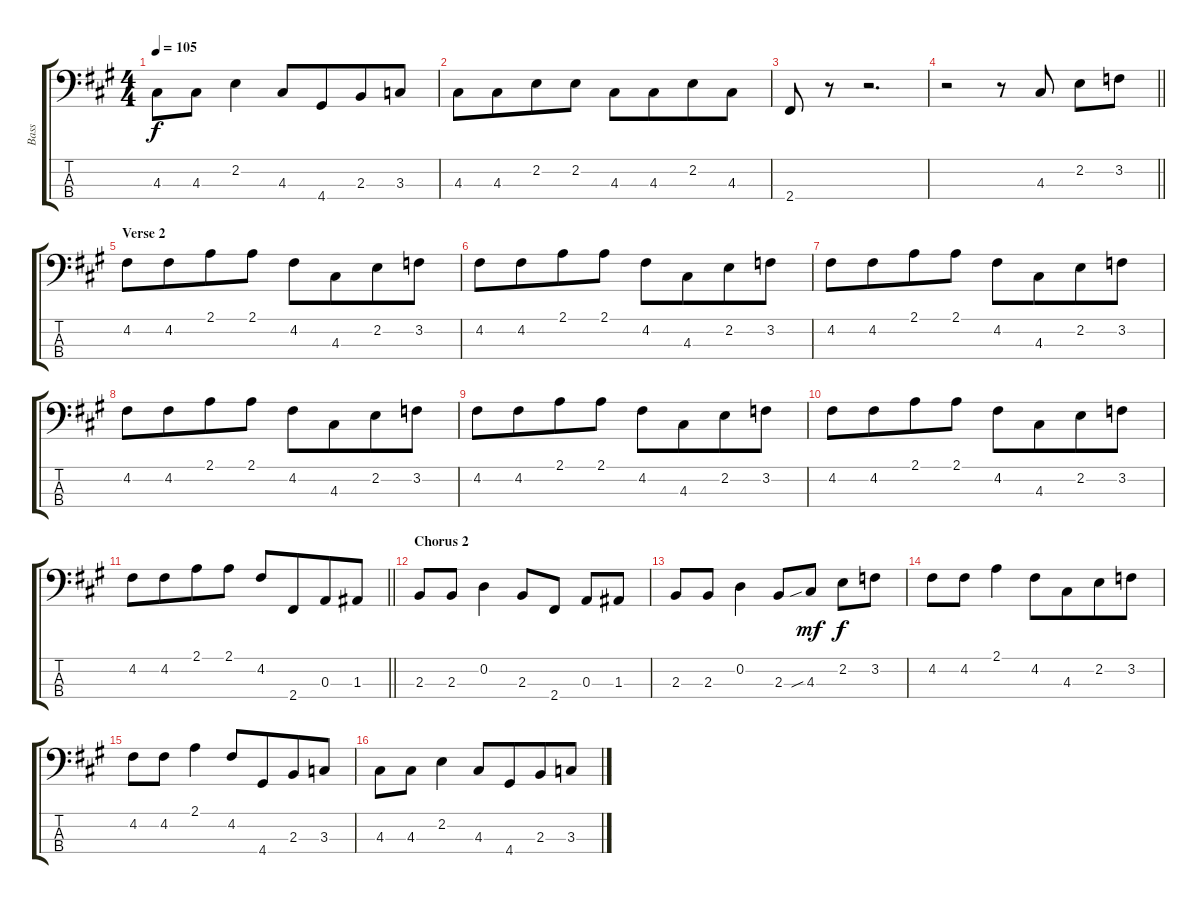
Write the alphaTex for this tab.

\track ("Bass" "Bass") {instrument electricbasspick bank 255}
\staff {score tabs}
\tuning (G2 D2 A1 E1) {hide}
\ts (4 4)
\tempo 105
\clef f4
\ks a
4.3.8{dy f beam merge} 4.3.8{beam merge} 2.2.4 4.3.8 4.4.8{beam merge} 2.3.8{beam merge} 3.3.8 |
4.3.8 4.3.8{beam merge} 2.2.8 2.2.8 4.3.8 4.3.8{beam merge} 2.2.8{beam merge} 4.3.8 |
2.4.8{beam merge} r.8 r.2{d} |
\barLineRight lightlight
r.2 r.8{beam merge} 4.3.8 2.2.8 3.2.8 |
\section ("" "Verse 2")
4.2.8 4.2.8{beam merge} 2.1.8{beam merge} 2.1.8 4.2.8{beam merge} 4.3.8{beam merge} 2.2.8{beam merge} 3.2.8 |
4.2.8 4.2.8{beam merge} 2.1.8{beam merge} 2.1.8 4.2.8{beam merge} 4.3.8{beam merge} 2.2.8{beam merge} 3.2.8 |
4.2.8 4.2.8{beam merge} 2.1.8{beam merge} 2.1.8 4.2.8{beam merge} 4.3.8{beam merge} 2.2.8{beam merge} 3.2.8 |
4.2.8 4.2.8{beam merge} 2.1.8{beam merge} 2.1.8 4.2.8{beam merge} 4.3.8{beam merge} 2.2.8{beam merge} 3.2.8 |
4.2.8 4.2.8{beam merge} 2.1.8{beam merge} 2.1.8 4.2.8{beam merge} 4.3.8{beam merge} 2.2.8{beam merge} 3.2.8 |
4.2.8 4.2.8{beam merge} 2.1.8{beam merge} 2.1.8 4.2.8{beam merge} 4.3.8{beam merge} 2.2.8{beam merge} 3.2.8 |
\barLineRight lightlight
4.2.8 4.2.8{beam merge} 2.1.8{beam merge} 2.1.8 4.2.8{beam merge} 2.4.8{beam merge} 0.3.8{beam merge} 1.3.8 |
\section ("" "Chorus 2")
2.3.8 2.3.8 0.2.4 2.3.8 2.4.8 0.3.8 1.3.8 |
2.3.8 2.3.8 0.2.4 2.3.8 4.3{sib}.8{dy mf} 2.2.8{dy f} 3.2.8 |
4.2.8 4.2.8 2.1.4 4.2.8{beam merge} 4.3.8{beam merge} 2.2.8{beam merge} 3.2.8 |
4.2.8 4.2.8 2.1.4 4.2.8{beam merge} 4.4.8{beam merge} 2.3.8{beam merge} 3.3.8 |
4.3.8{beam merge} 4.3.8{beam merge} 2.2.4 4.3.8 4.4.8{beam merge} 2.3.8{beam merge} 3.3.8
